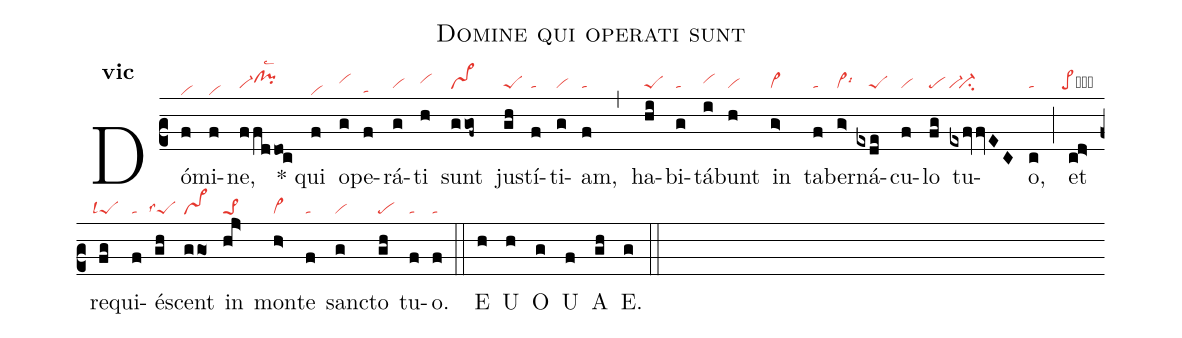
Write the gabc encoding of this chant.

name:Domine qui operati sunt;
office-part:an;
mode:6c;
nabc-lines:1;
%%
initial-style: 1;
name:Domine qui operati sunt;
mode: 6;
office-part: Antiphona;
annotation: Ant.;
annotation: vi g;
nabc-lines:1;
%%
(c2) Dó(f|vihc)mi(f|vihc)ne,(ffddoc|vi-clhh!pihhlsc2) <sp>*</sp> q{ui}(f|vihc) o(g|vihh)pe(f|tahd)rá(g|vi)ti(h|vihh) sunt(ggof~|vs>) jus(gh|peS)tí(f|ta)ti(g|vi)am,(f|ta) (,) ha(hi|peS)bi(g|ta)tá(i|vihh)bunt(h|vi) in(g>|vi>) ta(f|ta)ber(g>|vi>lsi6)ná(exde|////peS)cu(f|vi)lo(fg|pe) tu(exfvfvEC|vi-`vi-su2)o,(c|ta) (;) et(cd>|``pe>A1) re(fg|``peSlsl4)qui(f|ta)és(gh|``peSlss4)cent(ggo|vs>) in(hj>|pe>1) mon(h>|vi>)te(f|ta) sanc(g|vi)to(gh|pe) tu(f|ta)o.(f|ta) (::)
<eu>E(h) U(h) O(g) U(f) A(gh) E.(g) </eu>(::)
